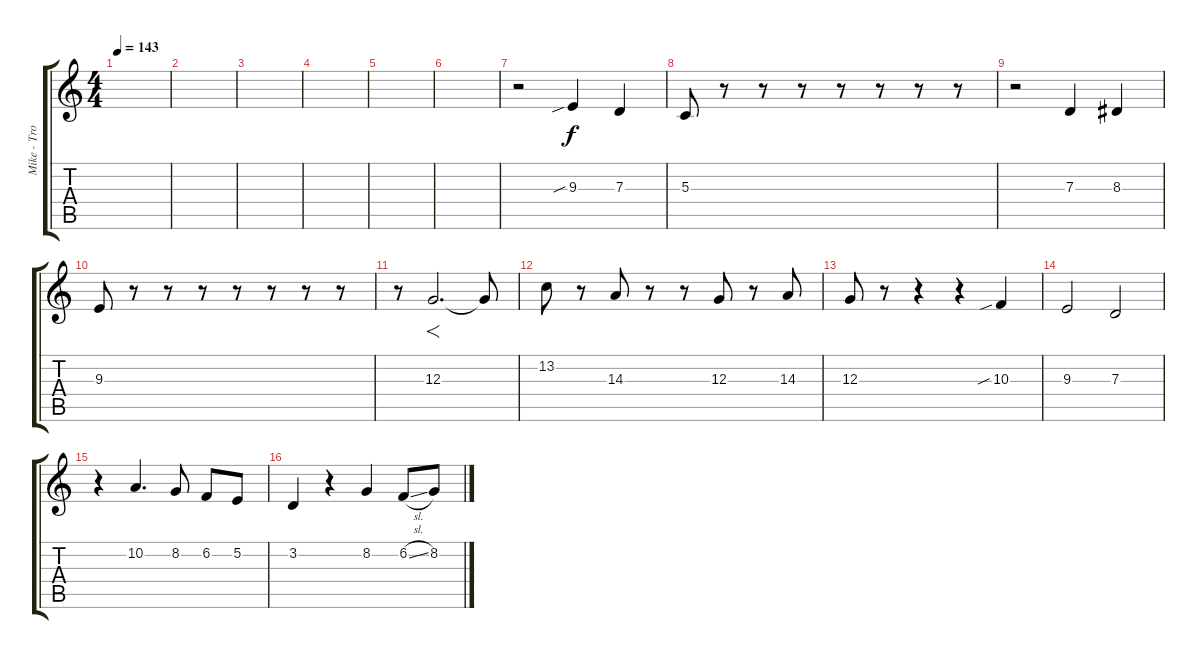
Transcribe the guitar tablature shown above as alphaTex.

\track ("Mike - Trombone" "Mike - Tro") {instrument trombone}
\staff {score tabs}
\tuning (E4 B3 G3 D3 A2 E2) {hide}
\ts (4 4)
\tempo 143
\clef g2
\ks c
|
|
|
|
|
|
r.2 9.3{sib}.4 7.3.4 |
5.3.8 r.8 r.8 r.8 r.8 r.8 r.8 r.8 |
r.2 7.3.4 8.3.4 |
9.3.8 r.8 r.8 r.8 r.8 r.8 r.8 r.8 |
r.8 12.3.2{f d} 12.3{t}.8 |
13.2.8 r.8 14.3.8 r.8 r.8 12.3.8 r.8 14.3.8 |
12.3.8 r.8 r.4 r.4 10.3{sib}.4 |
9.3.2 7.3.2 |
r.4 10.2.4{d} 8.2.8 6.2.8 5.2.8 |
3.2.4 r.4 8.2.4 6.2{sl}.8 8.2{sl}.8
